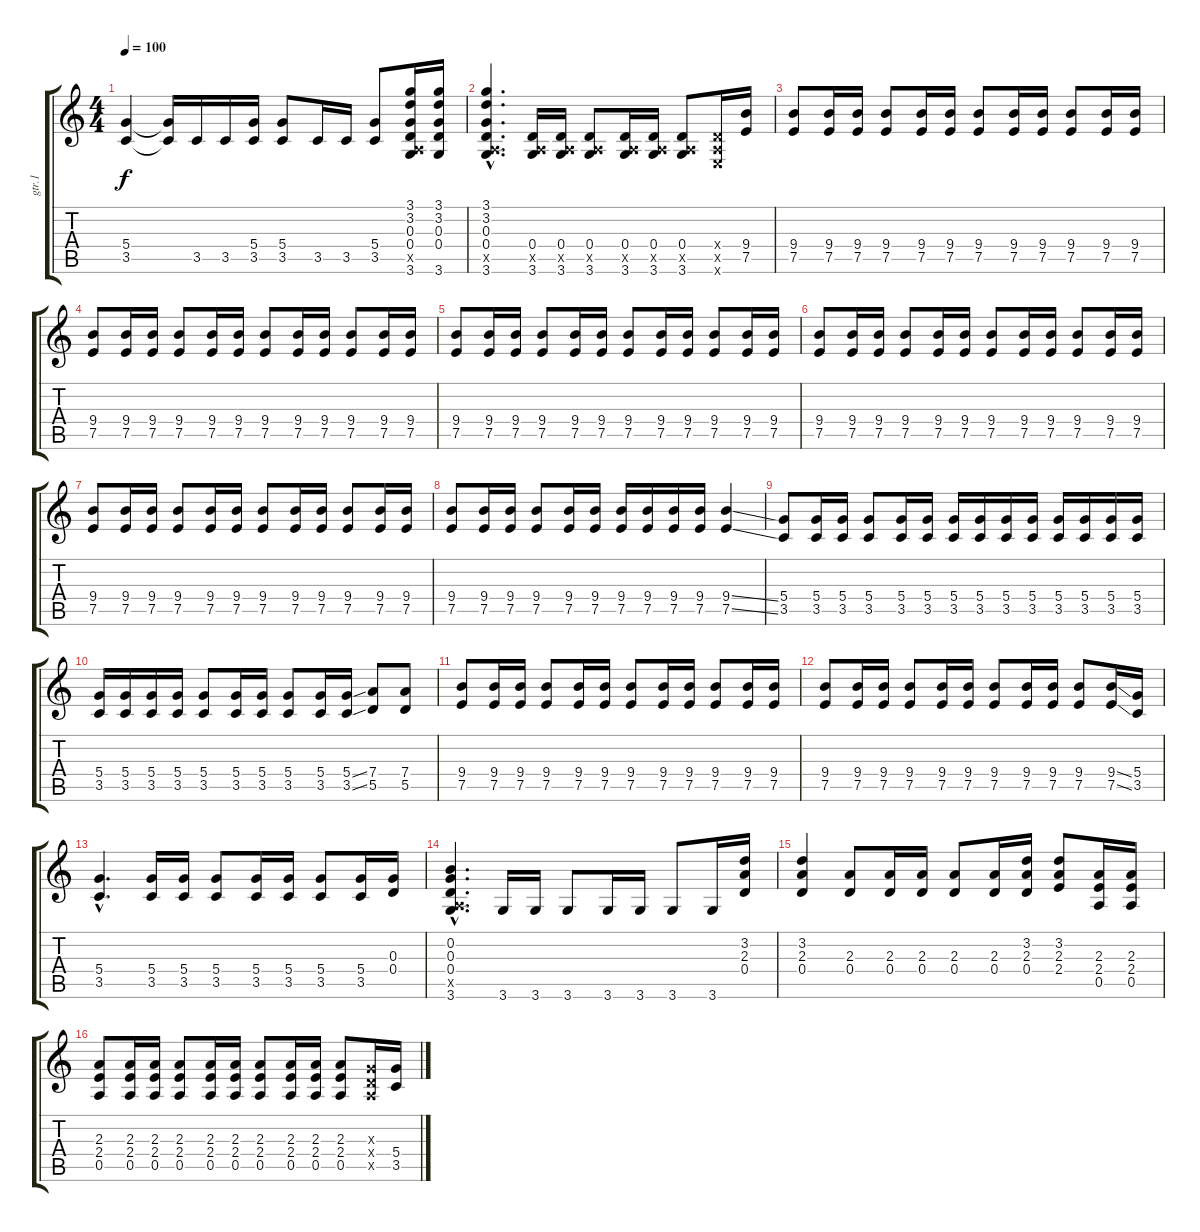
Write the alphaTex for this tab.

\track ("gtr.1" "gtr.1") {instrument electricguitarclean}
\staff {score tabs}
\tuning (E4 B3 G3 D3 A2 E2) {hide}
\ts (4 4)
\tempo 100
\clef g2
\ks c
(5.4 3.5).4{dy f} (5.4{t} 3.5{t}).16 3.5.16 3.5.16 (5.4 3.5).16 (5.4 3.5).8 3.5.16 3.5.16 (5.4 3.5).8 (3.1 3.2 0.3 0.4 0.5{x} 3.6).16 (3.1 3.2 0.3 0.4 3.6).16 |
(3.1{hac} 3.2{hac} 0.3{hac} 0.4{hac} 0.5{hac x} 3.6{hac}).4{d} (0.4 0.5{x} 3.6).16 (0.4 0.5{x} 3.6).16 (0.4 0.5{x} 3.6).8 (0.4 0.5{x} 3.6).16 (0.4 0.5{x} 3.6).16 (0.4 0.5{x} 3.6).8 (0.4{x} 0.5{x} 0.6{x}).16 (9.4 7.5).16 |
(9.4 7.5).8 (9.4 7.5).16 (9.4 7.5).16 (9.4 7.5).8 (9.4 7.5).16 (9.4 7.5).16 (9.4 7.5).8 (9.4 7.5).16 (9.4 7.5).16 (9.4 7.5).8 (9.4 7.5).16 (9.4 7.5).16 |
(9.4 7.5).8 (9.4 7.5).16 (9.4 7.5).16 (9.4 7.5).8 (9.4 7.5).16 (9.4 7.5).16 (9.4 7.5).8 (9.4 7.5).16 (9.4 7.5).16 (9.4 7.5).8 (9.4 7.5).16 (9.4 7.5).16 |
(9.4 7.5).8 (9.4 7.5).16 (9.4 7.5).16 (9.4 7.5).8 (9.4 7.5).16 (9.4 7.5).16 (9.4 7.5).8 (9.4 7.5).16 (9.4 7.5).16 (9.4 7.5).8 (9.4 7.5).16 (9.4 7.5).16 |
(9.4 7.5).8 (9.4 7.5).16 (9.4 7.5).16 (9.4 7.5).8 (9.4 7.5).16 (9.4 7.5).16 (9.4 7.5).8 (9.4 7.5).16 (9.4 7.5).16 (9.4 7.5).8 (9.4 7.5).16 (9.4 7.5).16 |
(9.4 7.5).8 (9.4 7.5).16 (9.4 7.5).16 (9.4 7.5).8 (9.4 7.5).16 (9.4 7.5).16 (9.4 7.5).8 (9.4 7.5).16 (9.4 7.5).16 (9.4 7.5).8 (9.4 7.5).16 (9.4 7.5).16 |
(9.4 7.5).8 (9.4 7.5).16 (9.4 7.5).16 (9.4 7.5).8 (9.4 7.5).16 (9.4 7.5).16 (9.4 7.5).16 (9.4 7.5).16 (9.4 7.5).16 (9.4 7.5).16 (9.4{ss} 7.5{ss}).4 |
(5.4 3.5).8 (5.4 3.5).16 (5.4 3.5).16 (5.4 3.5).8 (5.4 3.5).16 (5.4 3.5).16 (5.4 3.5).16 (5.4 3.5).16 (5.4 3.5).16 (5.4 3.5).16 (5.4 3.5).16 (5.4 3.5).16 (5.4 3.5).16 (5.4 3.5).16 |
(5.4 3.5).16 (5.4 3.5).16 (5.4 3.5).16 (5.4 3.5).16 (5.4 3.5).8 (5.4 3.5).16 (5.4 3.5).16 (5.4 3.5).8 (5.4 3.5).16 (5.4{ss} 3.5{ss}).16 (7.4 5.5).8 (7.4 5.5).8 |
(9.4 7.5).8 (9.4 7.5).16 (9.4 7.5).16 (9.4 7.5).8 (9.4 7.5).16 (9.4 7.5).16 (9.4 7.5).8 (9.4 7.5).16 (9.4 7.5).16 (9.4 7.5).8 (9.4 7.5).16 (9.4 7.5).16 |
(9.4 7.5).8 (9.4 7.5).16 (9.4 7.5).16 (9.4 7.5).8 (9.4 7.5).16 (9.4 7.5).16 (9.4 7.5).8 (9.4 7.5).16 (9.4 7.5).16 (9.4 7.5).8 (9.4{ss} 7.5{ss}).16 (5.4 3.5).16 |
(5.4{hac} 3.5{hac}).4{d} (5.4 3.5).16 (5.4 3.5).16 (5.4 3.5).8 (5.4 3.5).16 (5.4 3.5).16 (5.4 3.5).8 (5.4 3.5).16 (0.3 0.4).16 |
(0.2{hac} 0.3{hac} 0.4{hac} 0.5{hac x} 3.6{hac}).4{d} 3.6.16 3.6.16 3.6.8 3.6.16 3.6.16 3.6.8 3.6.16 (3.2 2.3 0.4).16 |
(3.2 2.3 0.4).4 (2.3 0.4).8 (2.3 0.4).16 (2.3 0.4).16 (2.3 0.4).8 (2.3 0.4).16 (3.2 2.3 0.4).16 (3.2 2.3 2.4).8 (2.3 2.4 0.5).16 (2.3 2.4 0.5).16 |
(2.3 2.4 0.5).8 (2.3 2.4 0.5).16 (2.3 2.4 0.5).16 (2.3 2.4 0.5).8 (2.3 2.4 0.5).16 (2.3 2.4 0.5).16 (2.3 2.4 0.5).8 (2.3 2.4 0.5).16 (2.3 2.4 0.5).16 (2.3 2.4 0.5).8 (0.3{x} 0.4{x} 0.5{x}).16 (5.4 3.5).16
